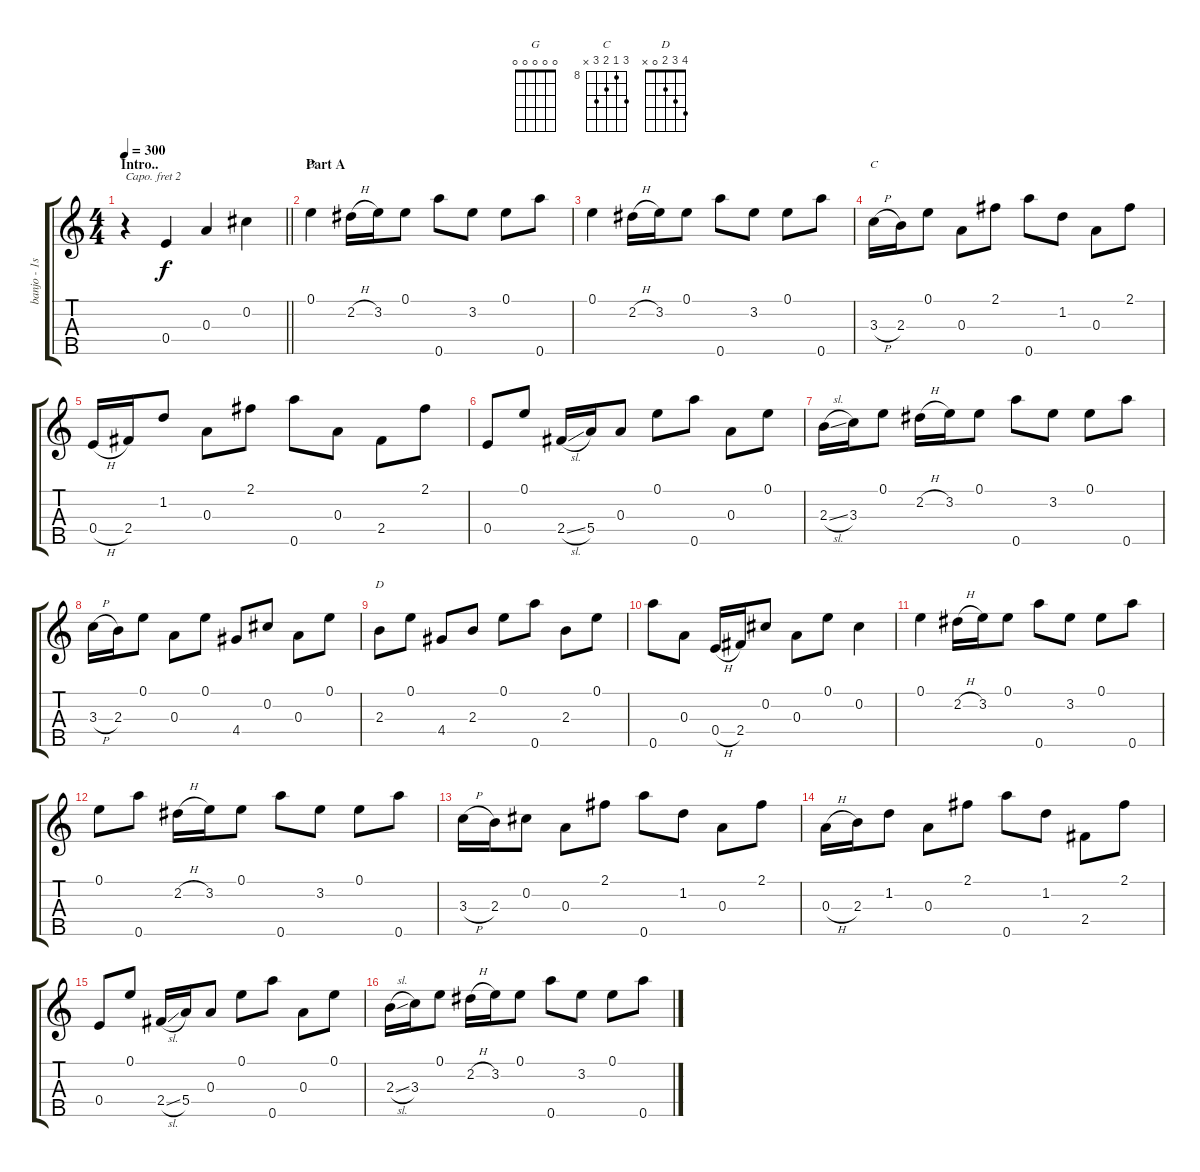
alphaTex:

\track ("banjo - 1st break" "banjo - 1s") {instrument banjo}
\staff {score tabs}
\capo 2
\tuning (D4 B3 G3 D3 G4) {hide}
\displaytranspose 12
\chord ("G" 0 0 0 0 0)
\chord ("C" 10 8 9 10 x) {firstfret 8}
\chord ("D" 4 3 2 0 x)
\ts (4 4)
\section ("" "Intro..")
\tempo 300
\clef g2
\barLineRight lightlight
\ks c
r.4{dy f instrument banjo} 0.4.4 0.3.4 0.2.4 |
\section ("" "Part A")
0.1.4{ch "G"} 2.2{h}.16 3.2.16 0.1.8 0.5.8 3.2.8 0.1.8 0.5.8 |
0.1.4 2.2{h}.16 3.2.16 0.1.8 0.5.8 3.2.8 0.1.8 0.5.8 |
3.3{h}.16{ch "C"} 2.3.16 0.1.8 0.3.8 2.1.8 0.5.8 1.2.8 0.3.8 2.1.8 |
0.4{h}.16 2.4.16 1.2.8 0.3.8 2.1.8 0.5.8 0.3.8 2.4.8 2.1.8 |
0.4.8 0.1.8 2.4{sl}.16 5.4.16 0.3.8 0.1.8 0.5.8 0.3.8 0.1.8 |
2.3{sl}.16 3.3.16 0.1.8 2.2{h}.16 3.2.16 0.1.8 0.5.8 3.2.8 0.1.8 0.5.8 |
3.3{h}.16 2.3.16 0.1.8 0.3.8 0.1.8 4.4.8 0.2.8 0.3.8 0.1.8 |
2.3.8{ch "D"} 0.1.8 4.4.8 2.3.8 0.1.8 0.5.8 2.3.8 0.1.8 |
0.5.8 0.3.8 0.4{h}.16 2.4.16 0.2.8 0.3.8 0.1.8 0.2.4 |
0.1.4 2.2{h}.16 3.2.16 0.1.8 0.5.8 3.2.8 0.1.8 0.5.8 |
0.1.8 0.5.8 2.2{h}.16 3.2.16 0.1.8 0.5.8 3.2.8 0.1.8 0.5.8 |
3.3{h}.16 2.3.16 0.2.8 0.3.8 2.1.8 0.5.8 1.2.8 0.3.8 2.1.8 |
0.3{h}.16 2.3.16 1.2.8 0.3.8 2.1.8 0.5.8 1.2.8 2.4.8 2.1.8 |
0.4.8 0.1.8 2.4{sl}.16 5.4.16 0.3.8 0.1.8 0.5.8 0.3.8 0.1.8 |
2.3{sl}.16 3.3.16 0.1.8 2.2{h}.16 3.2.16 0.1.8 0.5.8 3.2.8 0.1.8 0.5.8
